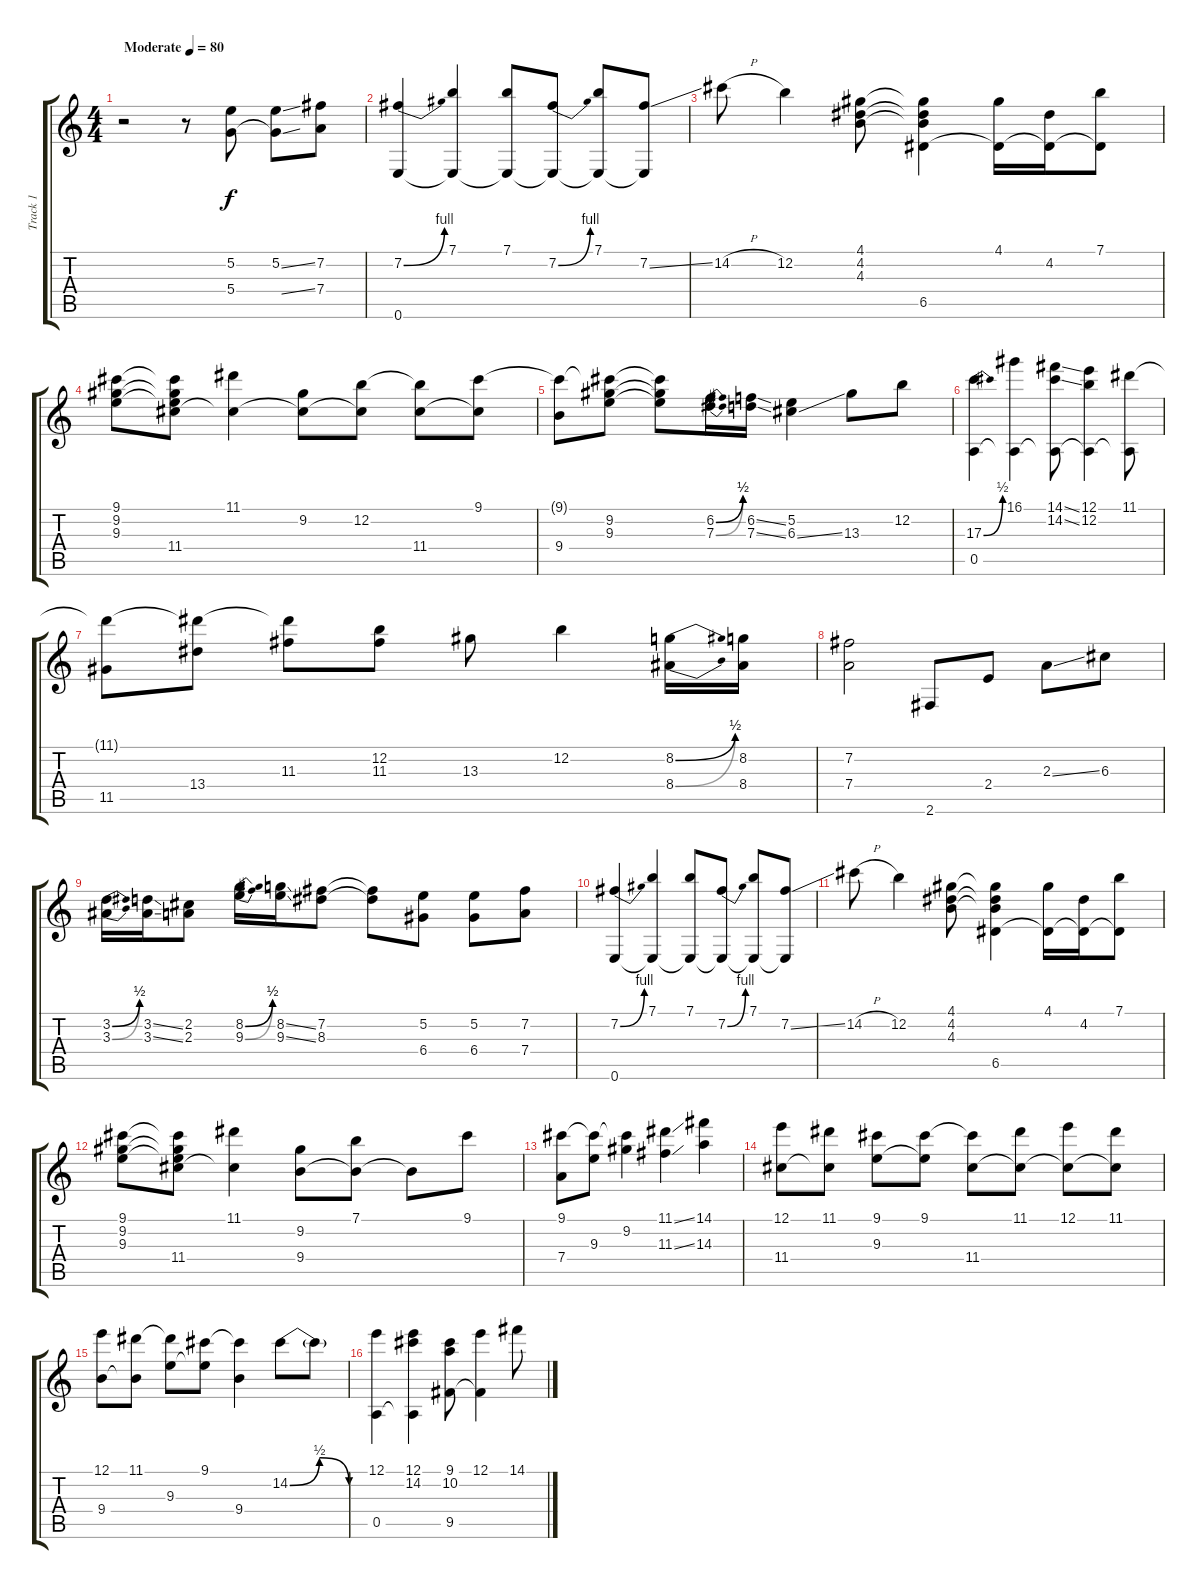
\track ("Track 1" "Track 1") {instrument acousticguitarsteel}
\staff {score tabs}
\tuning (E4 B3 G3 D3 A2 E2) {hide}
\ts (4 4)
\tempo (80 "Moderate")
\clef g2
\ks c
r.2{dy f instrument acousticguitarsteel} r.8 (5.2 5.4).8 (5.2{ss} 5.4{ss t}).8 (7.2 7.4).8 |
(7.2{be (bend 0 0 60 4)} 0.6).4 (7.1 0.6{t}).4 (7.1 0.6{t}).8 (7.2{be (bend 0 0 60 4)} 0.6{t}).8 (7.1 0.6{t}).8 (7.2{ss} 0.6{t}).8 |
14.2{h}.8 12.2.4 (4.1 4.2 4.3).8 (4.1{t} 4.2{t} 4.3{t} 6.5).4 (4.1 6.5{t}).16 (4.2 6.5{t}).16 (7.1 6.5{t}).8 |
(9.1 9.2 9.3).8 (9.1{t} 9.2{t} 9.3{t} 11.4).8 (11.1 11.4{t}).4 (9.2 11.4{t}).8 (12.2 11.4{t}).8 (12.2{t} 11.4).8 (9.1 11.4{t}).8 |
(9.1{t} 9.4).8 (9.1{t} 9.2 9.3).8 (9.1{t} 9.2{t} 9.3{t}).8 (6.2{be (bend 0 0 60 2)} 7.3{be (bend 0 0 60 2)}).16 (6.2{ss} 7.3{ss}).16 (5.2 6.3{ss}).4 13.3.8 12.2.8 |
(17.3{be (bend 0 0 60 2)} 0.5).4 (16.1 0.5{t}).4 (14.1{ss} 14.2{ss} 0.5{t}).8 (12.1 12.2 0.5{t}).4 (11.1 0.5{t}).8 |
(11.1{t} 11.5).8 (11.1{t} 13.4).8 (11.1{t} 11.3).8 (12.2 11.3).8 13.3.8 12.2.4 (8.2{be (bend 0 0 60 2)} 8.4{be (bend 0 0 60 2)}).16 (8.2 8.4).16 |
(7.2 7.4).2 2.6.8 2.4.8 2.3{ss}.8 6.3.8 |
(3.2{be (bend 0 0 60 2)} 3.3{be (bend 0 0 60 2)}).16 (3.2{ss} 3.3{ss}).16 (2.2 2.3).8 (8.2{be (bend 0 0 60 2)} 9.3{be (bend 0 0 60 2)}).16 (8.2{ss} 9.3{ss}).16 (7.2 8.3).8 (7.2{t} 8.3{t}).8 (5.2 6.4).8 (5.2 6.4).8 (7.2 7.4).8 |
(7.2{be (bend 0 0 60 4)} 0.6).4 (7.1 0.6{t}).4 (7.1 0.6{t}).8 (7.2{be (bend 0 0 60 4)} 0.6{t}).8 (7.1 0.6{t}).8 (7.2{ss} 0.6{t}).8 |
14.2{h}.8 12.2.4 (4.1 4.2 4.3).8 (4.1{t} 4.2{t} 4.3{t} 6.5).4 (4.1 6.5{t}).16 (4.2 6.5{t}).16 (7.1 6.5{t}).8 |
(9.1 9.2 9.3).8 (9.1{t} 9.2{t} 9.3{t} 11.4).8 (11.1 11.4{t}).4 (9.2 9.4).8 (7.1 9.4{t}).8 9.4{t}.8 9.1.8 |
(9.1 7.4).8 (9.1{t} 9.3).8 (9.1{t} 9.2).4 (11.1{ss} 11.3{ss}).4 (14.1 14.3).4 |
(12.1 11.4).8 (11.1 11.4{t}).8 (9.1 9.3).8 (9.1 9.3{t}).8 (9.1{t} 11.4).8 (11.1 11.4{t}).8 (12.1 11.4{t}).8 (11.1 11.4{t}).8 |
(12.1 9.4).8 (11.1 9.4{t}).8 (11.1{t} 9.3).8 (9.1 9.3{t}).8 (9.1{t} 9.4).4 14.2{be (bendrelease 0 0 30 2 30 2 60 0)}.8 14.2{t}.8 |
(12.1 0.5).4 (12.1 14.2 0.5{t}).4 (9.1 10.2 9.5).8 (12.1 9.5{t}).4 14.1.8
